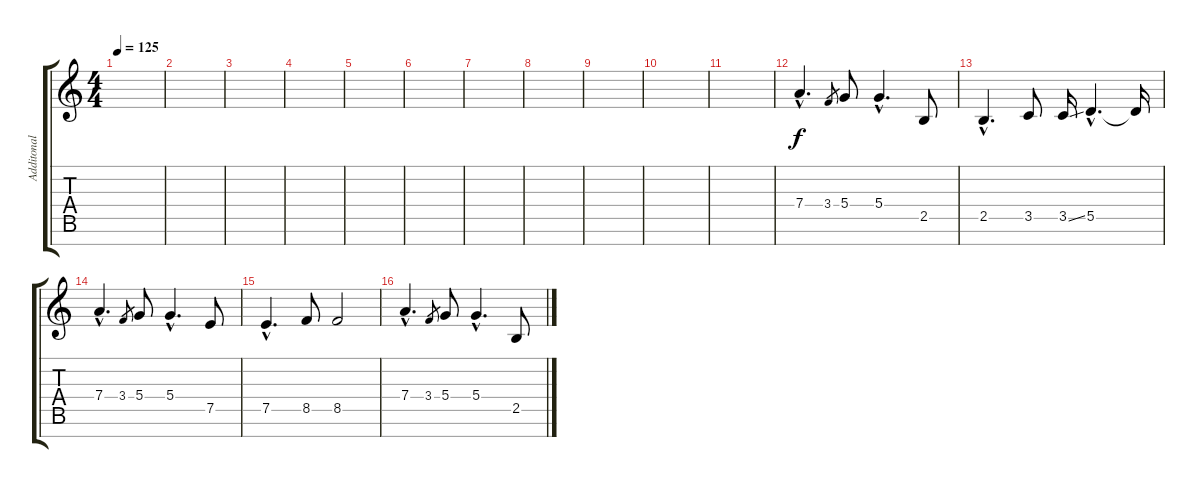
\track ("Additonal" "Additonal") {instrument electricguitarclean}
\staff {score tabs}
\tuning (E4 B3 G3 D3 A2 E2 B1) {hide}
\ts (4 4)
\tempo 125
\clef g2
\ks c
|
|
|
|
|
|
|
|
|
|
|
7.4{hac}.4{d} 3.4.8{gr} 5.4.8 5.4{hac}.4{d} 2.5.8 |
2.5{hac}.4{d} 3.5.8 3.5{ss}.16 5.5{hac}.4{d} 5.5{t}.16 |
7.4{hac}.4{d} 3.4.8{gr} 5.4.8 5.4{hac}.4{d} 7.5.8 |
7.5{hac}.4{d} 8.5.8 8.5.2 |
7.4{hac}.4{d} 3.4.8{gr} 5.4.8 5.4{hac}.4{d} 2.5.8
